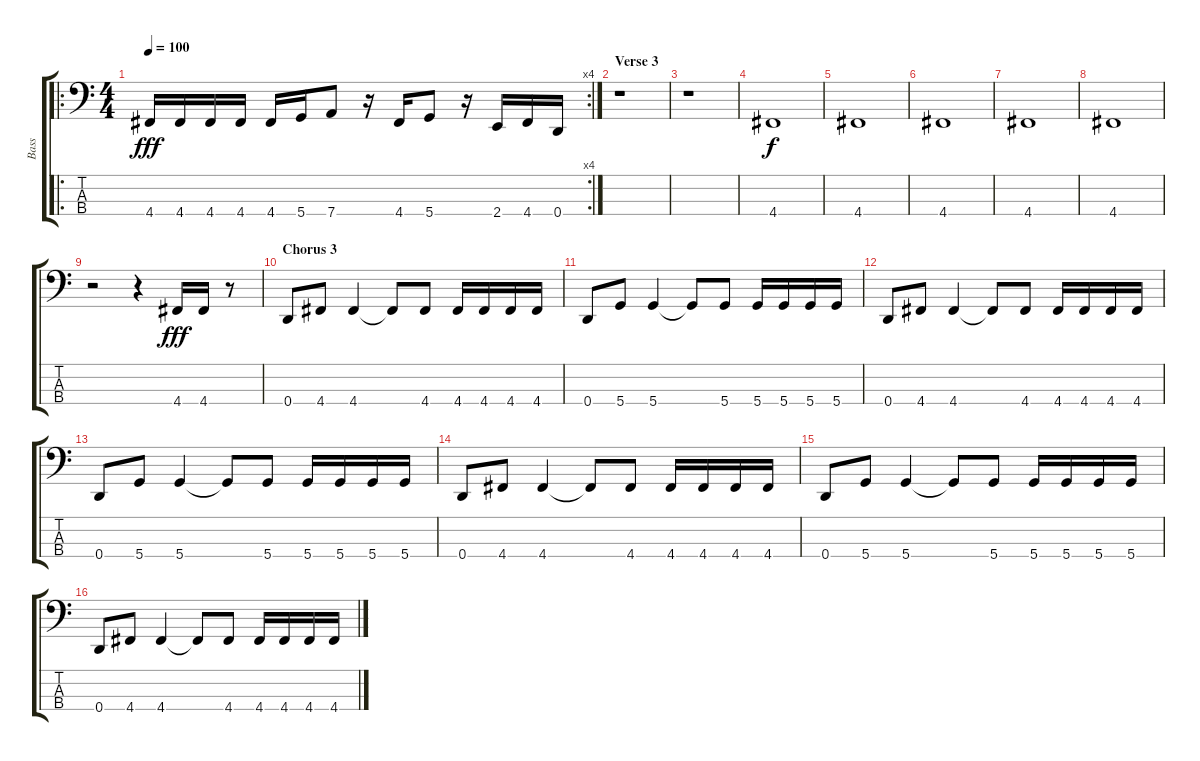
\track ("Bass" "Bass") {instrument electricbasspick}
\staff {score tabs}
\tuning (G2 D2 A1 D1) {hide}
\ro
\rc 4
\ts (4 4)
\tempo 100
\clef f4
\ks c
4.4.16{dy fff} 4.4.16 4.4.16 4.4.16 4.4.16 5.4.16 7.4.8 r.16 4.4.16 5.4.8 r.16 2.4.16 4.4.16 0.4.16 |
\section ("" "Verse 3")
r.1 |
r.1 |
4.4.1{dy f} |
4.4.1 |
4.4.1 |
4.4.1 |
4.4.1 |
r.2 r.4 4.4.16{dy fff} 4.4.16 r.8 |
\section ("" "Chorus 3")
0.4.8 4.4.8 4.4.4 4.4{t}.8 4.4.8 4.4.16 4.4.16 4.4.16 4.4.16 |
0.4.8 5.4.8 5.4.4 5.4{t}.8 5.4.8 5.4.16 5.4.16 5.4.16 5.4.16 |
0.4.8 4.4.8 4.4.4 4.4{t}.8 4.4.8 4.4.16 4.4.16 4.4.16 4.4.16 |
0.4.8 5.4.8 5.4.4 5.4{t}.8 5.4.8 5.4.16 5.4.16 5.4.16 5.4.16 |
0.4.8 4.4.8 4.4.4 4.4{t}.8 4.4.8 4.4.16 4.4.16 4.4.16 4.4.16 |
0.4.8 5.4.8 5.4.4 5.4{t}.8 5.4.8 5.4.16 5.4.16 5.4.16 5.4.16 |
0.4.8 4.4.8 4.4.4 4.4{t}.8 4.4.8 4.4.16 4.4.16 4.4.16 4.4.16
